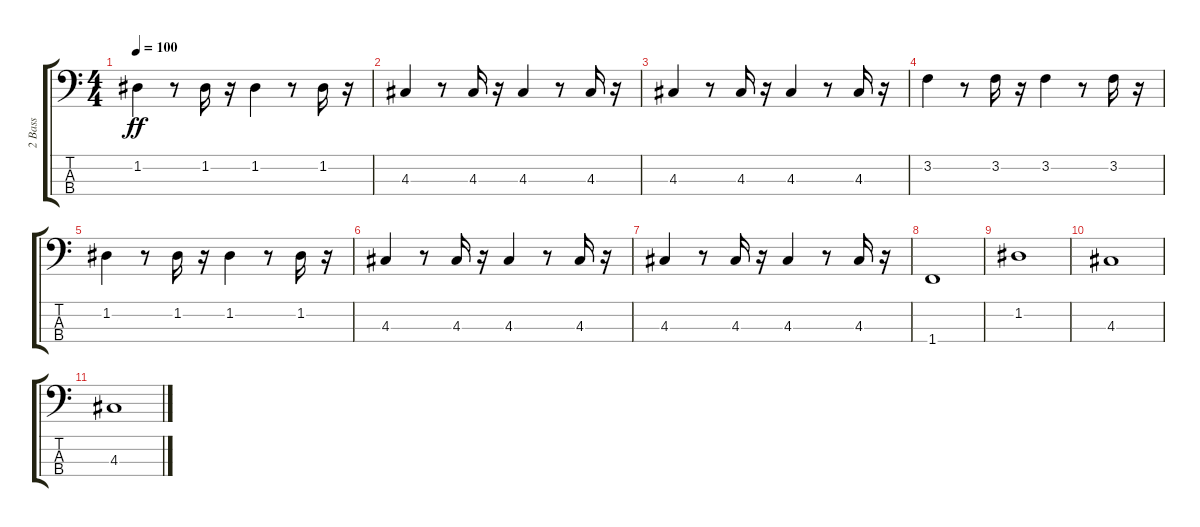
\track ("2 Bass" "2 Bass") {instrument electricbassfinger}
\staff {score tabs}
\tuning (G2 D2 A1 E1) {hide}
\ts (4 4)
\tempo 100
\clef f4
\ks c
1.2.4{dy ff} r.8 1.2.16 r.16 1.2.4 r.8 1.2.16 r.16 |
4.3.4 r.8 4.3.16 r.16 4.3.4 r.8 4.3.16 r.16 |
4.3.4 r.8 4.3.16 r.16 4.3.4 r.8 4.3.16 r.16 |
3.2.4 r.8 3.2.16 r.16 3.2.4 r.8 3.2.16 r.16 |
1.2.4 r.8 1.2.16 r.16 1.2.4 r.8 1.2.16 r.16 |
4.3.4 r.8 4.3.16 r.16 4.3.4 r.8 4.3.16 r.16 |
4.3.4 r.8 4.3.16 r.16 4.3.4 r.8 4.3.16 r.16 |
1.4.1 |
1.2.1 |
4.3.1 |
4.3.1
